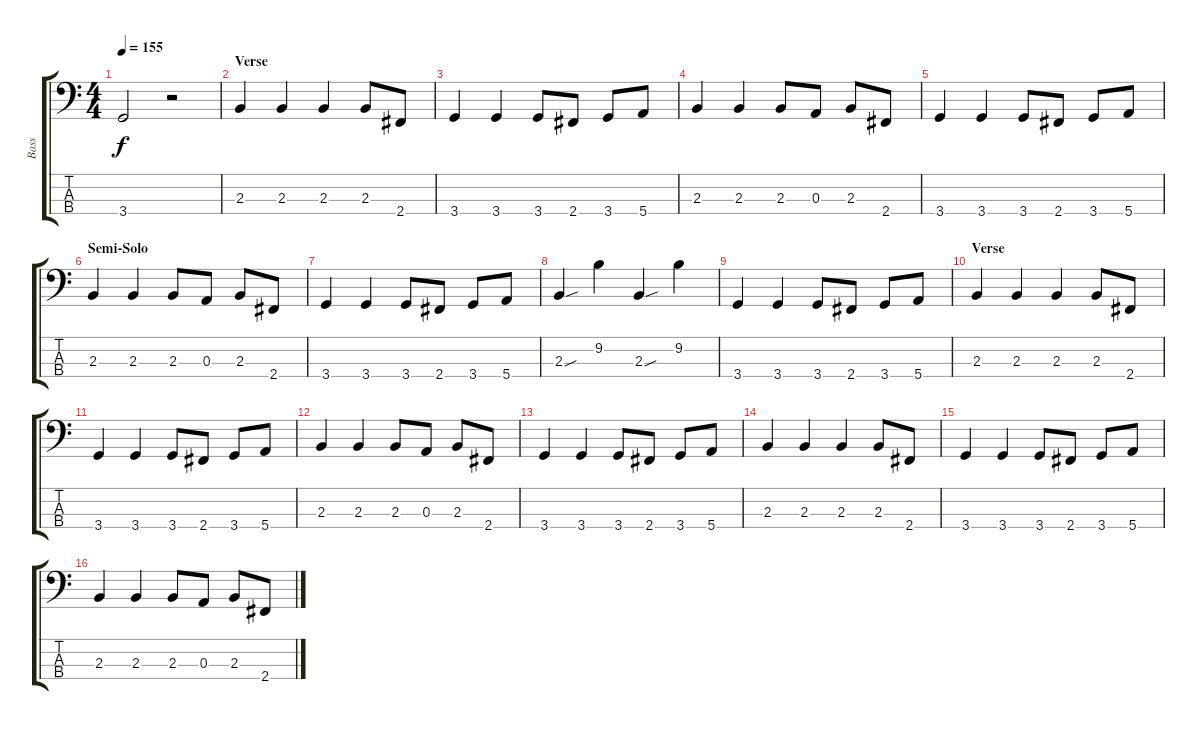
\track ("Bass" "Bass") {instrument electricbasspick}
\staff {score tabs}
\tuning (G2 D2 A1 E1) {hide}
\ts (4 4)
\tempo 155
\clef f4
\ks c
3.4.2{dy f} r.2 |
\section ("" "Verse")
2.3.4 2.3.4 2.3.4 2.3.8 2.4.8 |
3.4.4 3.4.4 3.4.8 2.4.8 3.4.8 5.4.8 |
2.3.4 2.3.4 2.3.8 0.3.8 2.3.8 2.4.8 |
3.4.4 3.4.4 3.4.8 2.4.8 3.4.8 5.4.8 |
\section ("" "Semi-Solo")
2.3.4 2.3.4 2.3.8 0.3.8 2.3.8 2.4.8 |
3.4.4 3.4.4 3.4.8 2.4.8 3.4.8 5.4.8 |
2.3{sou}.4 9.2.4 2.3{sou}.4 9.2.4 |
3.4.4 3.4.4 3.4.8 2.4.8 3.4.8 5.4.8 |
\section ("" "Verse")
2.3.4 2.3.4 2.3.4 2.3.8 2.4.8 |
3.4.4 3.4.4 3.4.8 2.4.8 3.4.8 5.4.8 |
2.3.4 2.3.4 2.3.8 0.3.8 2.3.8 2.4.8 |
3.4.4 3.4.4 3.4.8 2.4.8 3.4.8 5.4.8 |
2.3.4 2.3.4 2.3.4 2.3.8 2.4.8 |
3.4.4 3.4.4 3.4.8 2.4.8 3.4.8 5.4.8 |
2.3.4 2.3.4 2.3.8 0.3.8 2.3.8 2.4.8
